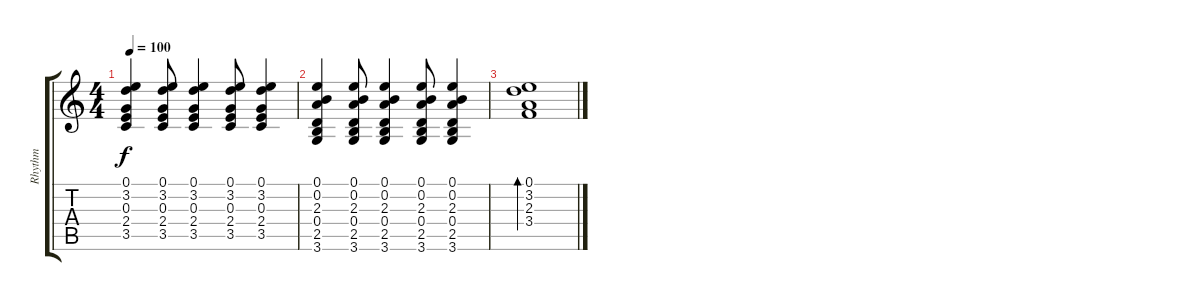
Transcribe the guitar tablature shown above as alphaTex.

\track ("Rhythm" "Rhythm") {instrument acousticguitarsteel}
\staff {score tabs}
\tuning (E4 B3 G3 D3 A2 E2) {hide}
\ts (4 4)
\tempo 100
\clef g2
\ks c
(0.1 3.2 0.3 2.4 3.5).4{dy f} (0.1 3.2 0.3 2.4 3.5).8 (0.1 3.2 0.3 2.4 3.5).4 (0.1 3.2 0.3 2.4 3.5).8 (0.1 3.2 0.3 2.4 3.5).4 |
(0.1 0.2 2.3 0.4 2.5 3.6).4 (0.1 0.2 2.3 0.4 2.5 3.6).8 (0.1 0.2 2.3 0.4 2.5 3.6).4 (0.1 0.2 2.3 0.4 2.5 3.6).8 (0.1 0.2 2.3 0.4 2.5 3.6).4 |
(0.1 3.2 2.3 3.4).1{bd 60}
